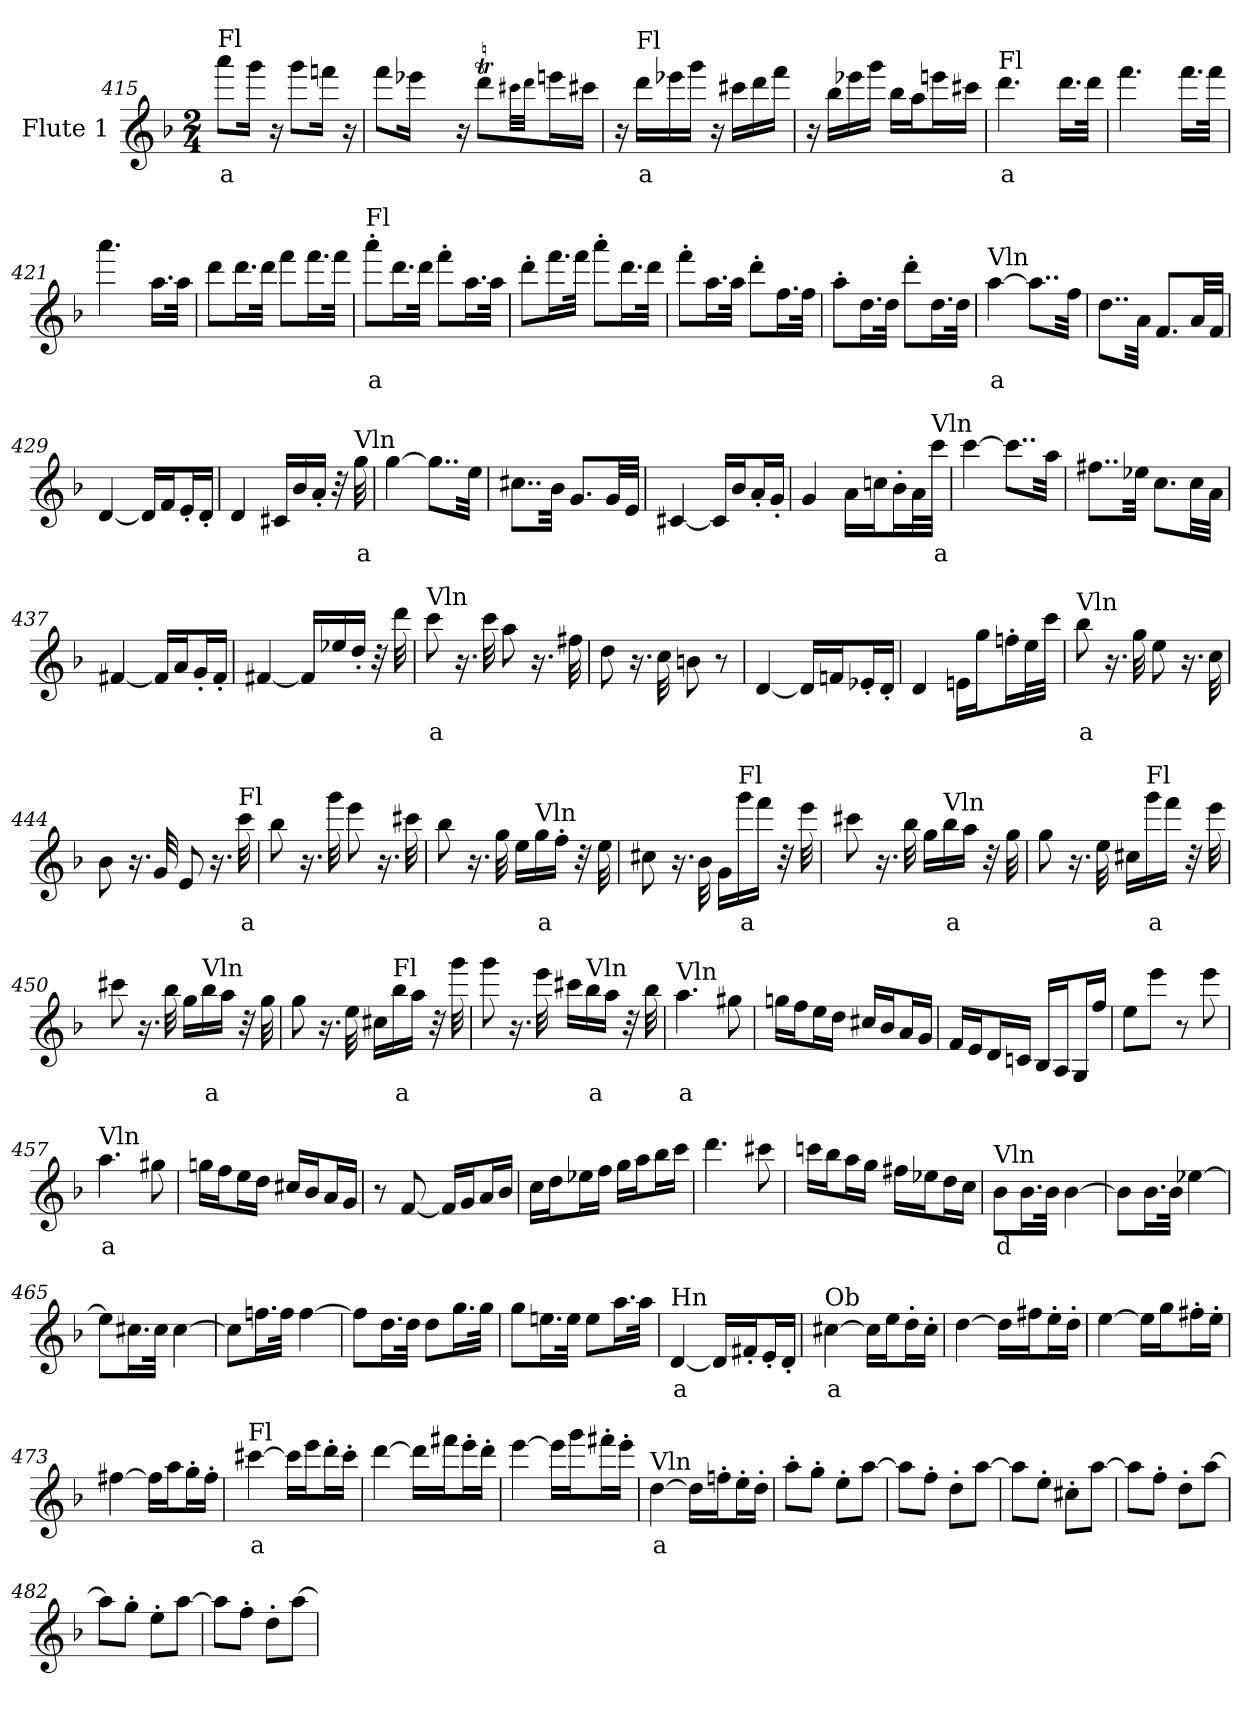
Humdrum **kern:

**kern	**text
*part1	*part1
*staff1	*staff1
*I"Flute 1	*
*I'Fl 1	*
*clefG2	*
*k[b-]	*
*M2/4	*
=415	=415
!LO:TX:a:t=Fl	!
!	!LO:LY:b:color=#FF0000
8aaa\L	a
16ggg\Jk	.
16r	.
8ggg\L	.
16fffn\Jk	.
16r	.
!!LO:PB:g=z
=416	=416
8fff\L	.
16eee-X\Jk	.
32qeeenyy	.
16r	.
8dddT\L	.
32qccc#X\LLL	.
32qddd\JJJ	.
16eeenL	.
16ccc#JJ	.
=417	=417
16r	.
!LO:TX:a:t=Fl	!
!	!LO:LY:b:color=#FF0000
16ddd\LL	a
16eee-X\	.
16ggg\JJ	.
16r	.
16ccc#X\LL	.
16ddd\	.
16fff\JJ	.
=418	=418
16r	.
16bb-\LL	.
16eee-X\	.
16ggg\JJ	.
16bb-\LL	.
16aa\J	.
16eeen\L	.
16ccc#X\JJ	.
=419	=419
!LO:TX:a:t=Fl	!
!	!LO:LY:b:color=#FF0000
4.ddd	a
16.ddd\LL	.
32ddd\JJk	.
=420	=420
4.fff	.
16.fff\LL	.
32fff\JJk	.
=421	=421
4.aaa	.
16.aa\LL	.
32aa\JJk	.
=422	=422
8ddd\L	.
16.ddd\L	.
32ddd\JJk	.
8fff\L	.
16.fff\L	.
32fff\JJk	.
!!LO:PB:g=z
=423	=423
!LO:TX:a:t=Fl	!
!	!LO:LY:b:color=#FF0000
8aaa'\L	a
16.ddd\L	.
32ddd\JJk	.
8fff'\L	.
16.aa\L	.
32aa\JJk	.
=424	=424
8ddd'\L	.
16.fff\L	.
32fff\JJk	.
8aaa'\L	.
16.ddd\L	.
32ddd\JJk	.
=425	=425
8fff'\L	.
16.aa\L	.
32aa\JJk	.
8ddd'\L	.
16.ff\L	.
32ff\JJk	.
=426	=426
8aa'\L	.
16.dd\L	.
32dd\JJk	.
8ddd'\L	.
16.dd\L	.
32dd\JJk	.
=427	=427
!LO:TX:a:t=Vln	!
!	!LO:LY:b:color=#FF0000
[4aa	a
8..aa\L]	.
32ff\Jkk	.
=428	=428
8..dd\L	.
32a\Jkk	.
8.f/L	.
32a/LL	.
32f/JJJ	.
=429	=429
[4d	.
16d/LL]	.
16f/J	.
16e'/L	.
16d'/JJ	.
=430	=430
4d	.
16c#X/LL	.
16b-/	.
16a'/JJ	.
32r	.
!LO:TX:a:t=Vln	!
!	!LO:LY:b:color=#FF0000
32gg	a
=431	=431
[4gg	.
8..gg\L]	.
32ee\Jkk	.
!!LO:PB:g=z
=432	=432
8..cc#X\L	.
32b-\Jkk	.
8.g/L	.
32g/LL	.
32e/JJJ	.
=433	=433
[4c#X	.
16c#/LL]	.
16b-/J	.
16a'/L	.
16g'/JJ	.
=434	=434
4g	.
16a\LL	.
16ccn\J	.
16b-'\L	.
32a\L	.
!LO:TX:a:t=Vln	!
!	!LO:LY:b:color=#FF0000
32ccc\JJJ	a
=435	=435
[4ccc	.
8..ccc\L]	.
32aa\Jkk	.
=436	=436
8..ff#X\L	.
32ee-X\Jkk	.
8.cc\L	.
32cc\LL	.
32a\JJJ	.
=437	=437
[4f#X	.
16f#/LL]	.
16a/J	.
16g'/L	.
16f#'/JJ	.
=438	=438
[4f#X	.
16f#/LL]	.
16ee-X/	.
16dd'/JJ	.
32r	.
32ddd	.
=439	=439
!LO:TX:a:t=Vln	!
!	!LO:LY:b:color=#FF0000
8ccc	a
16.r	.
32ccc	.
8aa	.
16.r	.
32ff#X	.
!!LO:PB:g=z
=440	=440
8dd	.
16.r	.
32cc	.
8bn	.
8r	.
=441	=441
[4d	.
16d/LL]	.
16fn/J	.
16e-X'/L	.
16d'/JJ	.
=442	=442
4d	.
16en\LL	.
16gg\J	.
16ffn'\L	.
32ee\L	.
32ccc\JJJ	.
=443	=443
!LO:TX:a:t=Vln	!
!	!LO:LY:b:color=#FF0000
8bb-	a
16.r	.
32gg	.
8ee	.
16.r	.
32cc	.
=444	=444
8b-	.
16.r	.
32g	.
8e	.
16.r	.
!LO:TX:a:t=Fl	!
!	!LO:LY:b:color=#FF0000
32ccc	a
=445	=445
8bb-	.
16.r	.
32ggg	.
8eee	.
16.r	.
32ccc#X	.
=446	=446
8bb-	.
16.r	.
32gg	.
16ee\LL	.
!LO:TX:a:t=Vln	!
!	!LO:LY:b:color=#FF0000
16gg\	a
16ff'\JJ	.
32r	.
32ee	.
!!LO:PB:g=z
=447	=447
8cc#X	.
16.r	.
32b-	.
16g\LL	.
!LO:TX:a:t=Fl	!
!	!LO:LY:b:color=#FF0000
16ggg\	a
16fff\JJ	.
32r	.
32eee	.
=448	=448
8ccc#X	.
16.r	.
32bb-	.
16gg\LL	.
!LO:TX:a:t=Vln	!
!	!LO:LY:b:color=#FF0000
16bb-\	a
16aa\JJ	.
32r	.
32gg	.
=449	=449
8gg	.
16.r	.
32ee	.
16cc#X\LL	.
!LO:TX:a:t=Fl	!
!	!LO:LY:b:color=#FF0000
16ggg\	a
16fff\JJ	.
32r	.
32eee	.
=450	=450
8ccc#X	.
16.r	.
32bb-	.
16gg\LL	.
!LO:TX:a:t=Vln	!
!	!LO:LY:b:color=#FF0000
16bb-\	a
16aa\JJ	.
32r	.
32gg	.
=451	=451
8gg	.
16.r	.
32ee	.
16cc#X\LL	.
!LO:TX:a:t=Fl	!
!	!LO:LY:b:color=#FF0000
16bb-\	a
16aa\JJ	.
32r	.
32ggg	.
=452	=452
8ggg	.
16.r	.
32eee	.
16ccc#X\LL	.
!LO:TX:a:t=Vln	!
!	!LO:LY:b:color=#FF0000
16bb-\	a
16aa\JJ	.
32r	.
32bb-	.
!!LO:PB:g=z
=453	=453
!LO:TX:a:t=Vln	!
!	!LO:LY:b:color=#FF0000
4.aa	a
8gg#X	.
=454	=454
16ggn\LL	.
16ff\J	.
16ee\L	.
16dd\JJ	.
16cc#X/LL	.
16b-/J	.
16a/L	.
16g/JJ	.
=455	=455
16f/LL	.
16e/J	.
16d/L	.
16cn/JJ	.
16B-/LL	.
16A/J	.
16G/L	.
16ff/JJ	.
=456	=456
8ee\L	.
8eee\J	.
8r	.
8eee\	.
=457	=457
!LO:TX:a:t=Vln	!
!	!LO:LY:b:color=#FF0000
4.aa	a
8gg#X	.
=458	=458
16ggn\LL	.
16ff\J	.
16ee\L	.
16dd\JJ	.
16cc#X/LL	.
16b-/J	.
16a/L	.
16g/JJ	.
=459	=459
8r	.
[8f	.
16f/LL]	.
16g/J	.
16a/L	.
16b-/JJ	.
!!LO:PB:g=z
=460	=460
16cc\LL	.
16dd\J	.
16ee-X\L	.
16ff\JJ	.
16gg\LL	.
16aa\J	.
16bb-\L	.
16ccc\JJ	.
=461	=461
4.ddd	.
8ccc#X	.
=462	=462
16cccn\LL	.
16bb-\J	.
16aa\L	.
16gg\JJ	.
16ff#X\LL	.
16ee-X\J	.
16dd\L	.
16cc\JJ	.
=463	=463
!LO:TX:a:t=Vln	!
!	!LO:LY:b:color=#FF0000
8b-\L	d
16.b-\L	.
32b-\JJk	.
[4b-	.
=464	=464
8b-\L]	.
16.b-\L	.
32b-\JJk	.
[4ee-X	.
=465	=465
8ee-\L]	.
16.cc#X\L	.
32cc#\JJk	.
[4cc#	.
=466	=466
8cc#\L]	.
16.ffn\L	.
32ff\JJk	.
[4ff	.
!!LO:PB:g=z
=467	=467
8ff\L]	.
16.dd\L	.
32dd\JJk	.
8dd\L	.
16.gg\L	.
32gg\JJk	.
=468	=468
8gg\L	.
16.een\L	.
32ee\JJk	.
8ee\L	.
16.aa\L	.
32aa\JJk	.
=469	=469
!LO:TX:a:t=Hn	!
!	!LO:LY:b:color=#FF0000
[4d	a
16d/LL]	.
16f#X'/J	.
16e'/L	.
16d'/JJ	.
=470	=470
!LO:TX:a:t=Ob	!
!	!LO:LY:b:color=#FF0000
[4cc#X	a
16cc#\LL]	.
16ee\J	.
16dd'\L	.
16cc#'\JJ	.
=471	=471
[4dd	.
16dd\LL]	.
16ff#X\J	.
16ee'\L	.
16dd'\JJ	.
=472	=472
[4ee	.
16ee\LL]	.
16gg\J	.
16ff#X'\L	.
16ee'\JJ	.
=473	=473
[4ff#X	.
16ff#\LL]	.
16aa\J	.
16gg'\L	.
16ff#'\JJ	.
=474	=474
!LO:TX:a:t=Fl	!
!	!LO:LY:b:color=#FF0000
[4ccc#X	a
16ccc#\LL]	.
16eee\J	.
16ddd'\L	.
16ccc#'\JJ	.
!!LO:PB:g=z
=475	=475
[4ddd	.
16ddd\LL]	.
16fff#X\J	.
16eee'\L	.
16ddd'\JJ	.
=476	=476
[4eee	.
16eee\LL]	.
16ggg\J	.
16fff#X'\L	.
16eee'\JJ	.
=477	=477
!LO:TX:a:t=Vln	!
!	!LO:LY:b:color=#FF0000
[4dd	a
16dd\LL]	.
16ffn'\J	.
16ee'\L	.
16dd'\JJ	.
=478	=478
8aa'\L	.
8gg'\J	.
8ee'\L	.
[8aa\J	.
=479	=479
8aa\L]	.
8ff'\J	.
8dd'\L	.
[8aa\J	.
=480	=480
8aa\L]	.
8ee'\J	.
8cc#X'\L	.
[8aa\J	.
=481	=481
8aa\L]	.
8ff'\J	.
8dd'\L	.
[8aa\J	.
!!LO:PB:g=z
=482	=482
8aa\L]	.
8gg'\J	.
8ee'\L	.
[8aa\J	.
=483	=483
8aa\L]	.
8ff'\J	.
8dd'\L	.
[8aa\J	.
=	=
*-	*-
